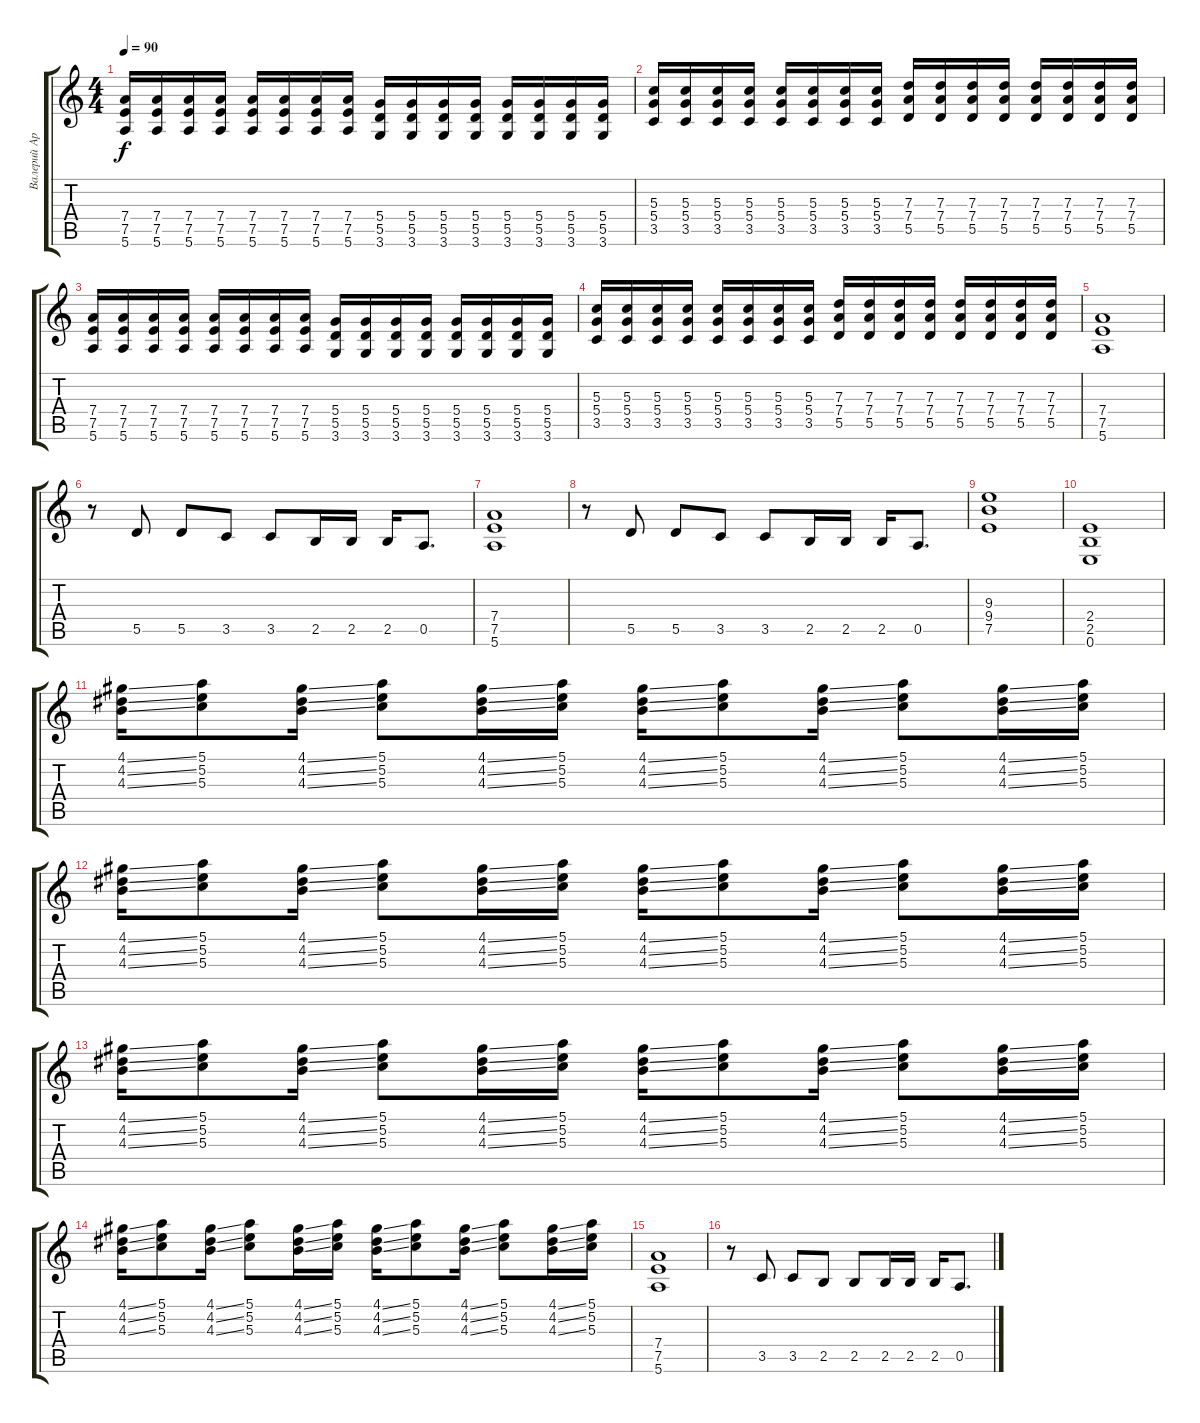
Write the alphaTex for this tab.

\track ("Валерий Аркадин" "Валерий Ар") {instrument distortionguitar}
\staff {score tabs}
\tuning (E4 B3 G3 D3 A2 E2) {hide}
\ts (4 4)
\tempo 90
\clef g2
\ks c
(7.4 7.5 5.6).16{dy f} (7.4 7.5 5.6).16 (7.4 7.5 5.6).16 (7.4 7.5 5.6).16 (7.4 7.5 5.6).16 (7.4 7.5 5.6).16 (7.4 7.5 5.6).16 (7.4 7.5 5.6).16 (5.4 5.5 3.6).16 (5.4 5.5 3.6).16 (5.4 5.5 3.6).16 (5.4 5.5 3.6).16 (5.4 5.5 3.6).16 (5.4 5.5 3.6).16 (5.4 5.5 3.6).16 (5.4 5.5 3.6).16 |
(5.3 5.4 3.5).16 (5.3 5.4 3.5).16 (5.3 5.4 3.5).16 (5.3 5.4 3.5).16 (5.3 5.4 3.5).16 (5.3 5.4 3.5).16 (5.3 5.4 3.5).16 (5.3 5.4 3.5).16 (7.3 7.4 5.5).16 (7.3 7.4 5.5).16 (7.3 7.4 5.5).16 (7.3 7.4 5.5).16 (7.3 7.4 5.5).16 (7.3 7.4 5.5).16 (7.3 7.4 5.5).16 (7.3 7.4 5.5).16 |
(7.4 7.5 5.6).16 (7.4 7.5 5.6).16 (7.4 7.5 5.6).16 (7.4 7.5 5.6).16 (7.4 7.5 5.6).16 (7.4 7.5 5.6).16 (7.4 7.5 5.6).16 (7.4 7.5 5.6).16 (5.4 5.5 3.6).16 (5.4 5.5 3.6).16 (5.4 5.5 3.6).16 (5.4 5.5 3.6).16 (5.4 5.5 3.6).16 (5.4 5.5 3.6).16 (5.4 5.5 3.6).16 (5.4 5.5 3.6).16 |
(5.3 5.4 3.5).16 (5.3 5.4 3.5).16 (5.3 5.4 3.5).16 (5.3 5.4 3.5).16 (5.3 5.4 3.5).16 (5.3 5.4 3.5).16 (5.3 5.4 3.5).16 (5.3 5.4 3.5).16 (7.3 7.4 5.5).16 (7.3 7.4 5.5).16 (7.3 7.4 5.5).16 (7.3 7.4 5.5).16 (7.3 7.4 5.5).16 (7.3 7.4 5.5).16 (7.3 7.4 5.5).16 (7.3 7.4 5.5).16 |
(7.4 7.5 5.6).1 |
r.8 5.5.8 5.5.8 3.5.8 3.5.8 2.5.16 2.5.16 2.5.16 0.5.8{d} |
(7.4 7.5 5.6).1 |
r.8 5.5.8 5.5.8 3.5.8 3.5.8 2.5.16 2.5.16 2.5.16 0.5.8{d} |
(9.3 9.4 7.5).1 |
(2.4 2.5 0.6).1 |
(4.1{ss} 4.2{ss} 4.3{ss}).16 (5.1 5.2 5.3).8 (4.1{ss} 4.2{ss} 4.3{ss}).16 (5.1 5.2 5.3).8 (4.1{ss} 4.2{ss} 4.3{ss}).16 (5.1 5.2 5.3).16 (4.1{ss} 4.2{ss} 4.3{ss}).16 (5.1 5.2 5.3).8 (4.1{ss} 4.2{ss} 4.3{ss}).16 (5.1 5.2 5.3).8 (4.1{ss} 4.2{ss} 4.3{ss}).16 (5.1 5.2 5.3).16 |
(4.1{ss} 4.2{ss} 4.3{ss}).16 (5.1 5.2 5.3).8 (4.1{ss} 4.2{ss} 4.3{ss}).16 (5.1 5.2 5.3).8 (4.1{ss} 4.2{ss} 4.3{ss}).16 (5.1 5.2 5.3).16 (4.1{ss} 4.2{ss} 4.3{ss}).16 (5.1 5.2 5.3).8 (4.1{ss} 4.2{ss} 4.3{ss}).16 (5.1 5.2 5.3).8 (4.1{ss} 4.2{ss} 4.3{ss}).16 (5.1 5.2 5.3).16 |
(4.1{ss} 4.2{ss} 4.3{ss}).16 (5.1 5.2 5.3).8 (4.1{ss} 4.2{ss} 4.3{ss}).16 (5.1 5.2 5.3).8 (4.1{ss} 4.2{ss} 4.3{ss}).16 (5.1 5.2 5.3).16 (4.1{ss} 4.2{ss} 4.3{ss}).16 (5.1 5.2 5.3).8 (4.1{ss} 4.2{ss} 4.3{ss}).16 (5.1 5.2 5.3).8 (4.1{ss} 4.2{ss} 4.3{ss}).16 (5.1 5.2 5.3).16 |
(4.1{ss} 4.2{ss} 4.3{ss}).16 (5.1 5.2 5.3).8 (4.1{ss} 4.2{ss} 4.3{ss}).16 (5.1 5.2 5.3).8 (4.1{ss} 4.2{ss} 4.3{ss}).16 (5.1 5.2 5.3).16 (4.1{ss} 4.2{ss} 4.3{ss}).16 (5.1 5.2 5.3).8 (4.1{ss} 4.2{ss} 4.3{ss}).16 (5.1 5.2 5.3).8 (4.1{ss} 4.2{ss} 4.3{ss}).16 (5.1 5.2 5.3).16 |
(7.4 7.5 5.6).1 |
r.8 3.5.8 3.5.8 2.5.8 2.5.8 2.5.16 2.5.16 2.5.16 0.5.8{d}
